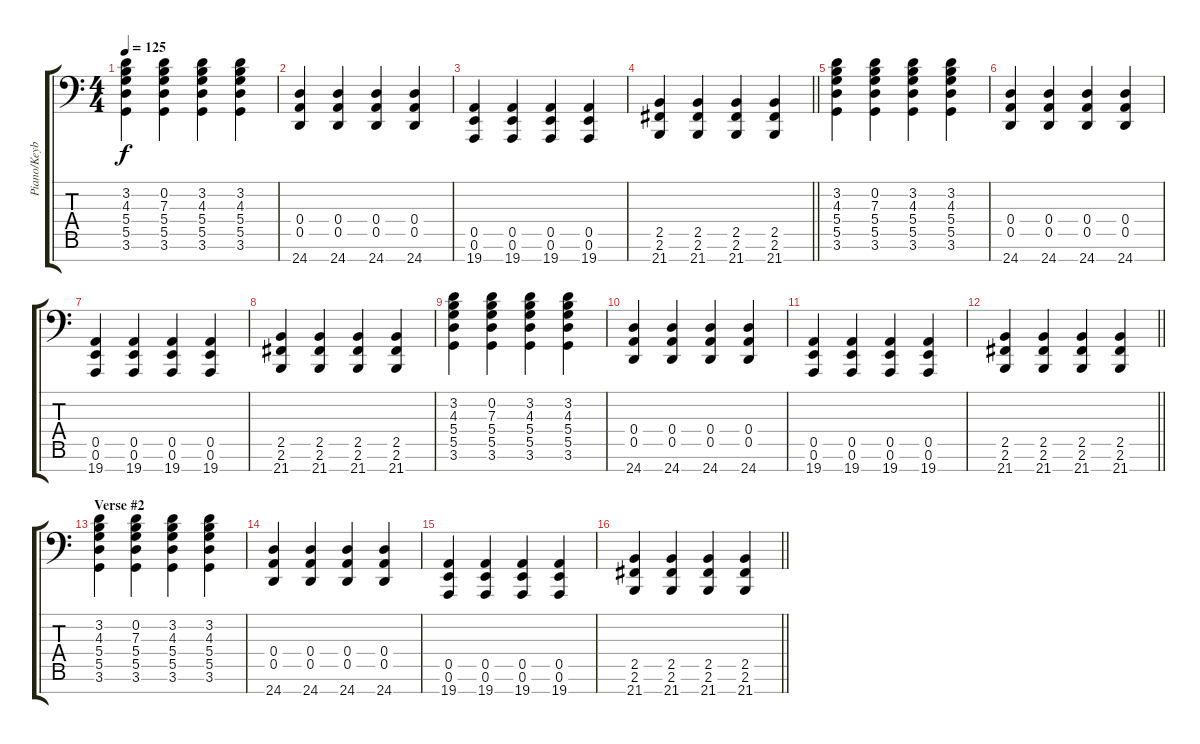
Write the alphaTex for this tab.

\track ("Piano/Keyboard" "Piano/Keyb") {instrument brightacousticpiano}
\staff {score tabs}
\tuning (E4 B3 G3 D3 A2 E2 D0) {hide}
\ts (4 4)
\tempo 125
\clef f4
\ks c
(3.2 4.3 5.4 5.5 3.6).4{dy f} (0.2 7.3 5.4 5.5 3.6).4 (3.2 4.3 5.4 5.5 3.6).4 (3.2 4.3 5.4 5.5 3.6).4 |
(0.4 0.5 24.7).4 (0.4 0.5 24.7).4 (0.4 0.5 24.7).4 (0.4 0.5 24.7).4 |
(0.5 0.6 19.7).4 (0.5 0.6 19.7).4 (0.5 0.6 19.7).4 (0.5 0.6 19.7).4 |
\barLineRight lightlight
(2.5 2.6 21.7).4 (2.5 2.6 21.7).4 (2.5 2.6 21.7).4 (2.5 2.6 21.7).4 |
(3.2 4.3 5.4 5.5 3.6).4 (0.2 7.3 5.4 5.5 3.6).4 (3.2 4.3 5.4 5.5 3.6).4 (3.2 4.3 5.4 5.5 3.6).4 |
(0.4 0.5 24.7).4 (0.4 0.5 24.7).4 (0.4 0.5 24.7).4 (0.4 0.5 24.7).4 |
(0.5 0.6 19.7).4 (0.5 0.6 19.7).4 (0.5 0.6 19.7).4 (0.5 0.6 19.7).4 |
(2.5 2.6 21.7).4 (2.5 2.6 21.7).4 (2.5 2.6 21.7).4 (2.5 2.6 21.7).4 |
(3.2 4.3 5.4 5.5 3.6).4 (0.2 7.3 5.4 5.5 3.6).4 (3.2 4.3 5.4 5.5 3.6).4 (3.2 4.3 5.4 5.5 3.6).4 |
(0.4 0.5 24.7).4 (0.4 0.5 24.7).4 (0.4 0.5 24.7).4 (0.4 0.5 24.7).4 |
(0.5 0.6 19.7).4 (0.5 0.6 19.7).4 (0.5 0.6 19.7).4 (0.5 0.6 19.7).4 |
\barLineRight lightlight
(2.5 2.6 21.7).4 (2.5 2.6 21.7).4 (2.5 2.6 21.7).4 (2.5 2.6 21.7).4 |
\section ("" "Verse #2")
(3.2 4.3 5.4 5.5 3.6).4 (0.2 7.3 5.4 5.5 3.6).4 (3.2 4.3 5.4 5.5 3.6).4 (3.2 4.3 5.4 5.5 3.6).4 |
(0.4 0.5 24.7).4 (0.4 0.5 24.7).4 (0.4 0.5 24.7).4 (0.4 0.5 24.7).4 |
(0.5 0.6 19.7).4 (0.5 0.6 19.7).4 (0.5 0.6 19.7).4 (0.5 0.6 19.7).4 |
\barLineRight lightlight
(2.5 2.6 21.7).4 (2.5 2.6 21.7).4 (2.5 2.6 21.7).4 (2.5 2.6 21.7).4
